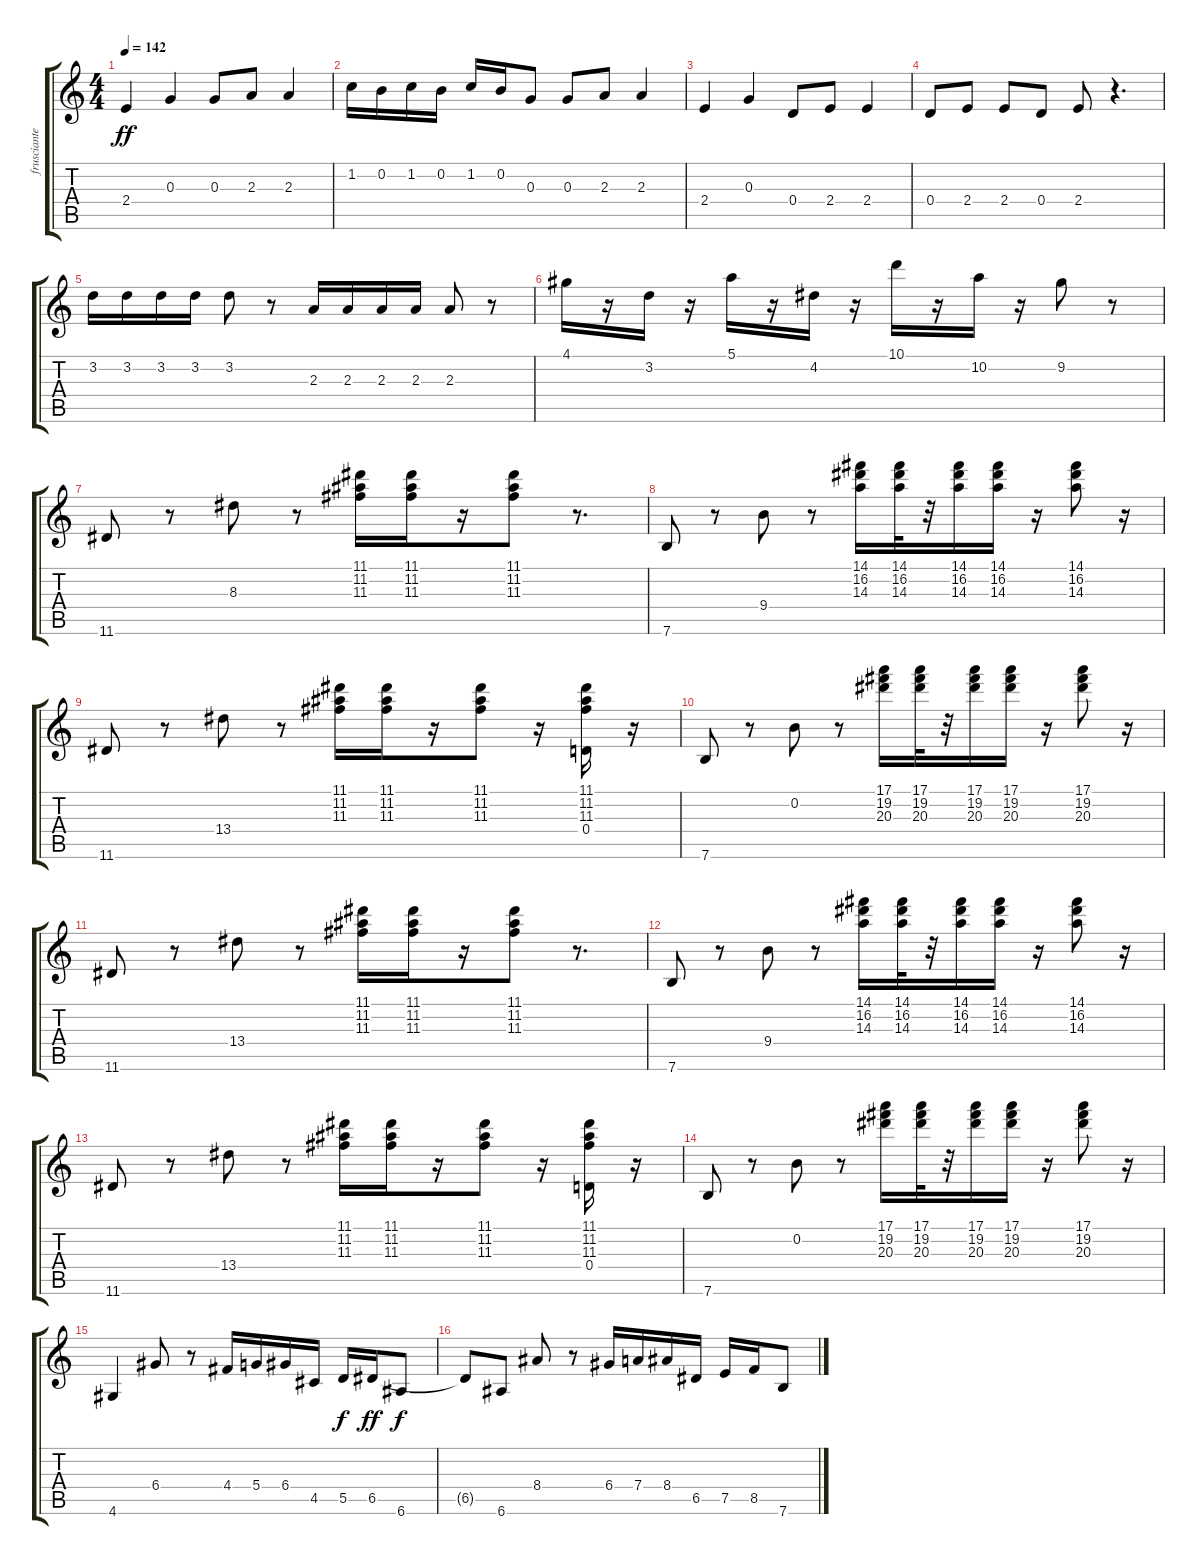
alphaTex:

\track ("frusciante" "frusciante") {instrument electricguitarclean}
\staff {score tabs}
\tuning (E4 B3 G3 D3 A2 E2) {hide}
\ts (4 4)
\tempo 142
\clef g2
\ks c
2.4.4{dy ff} 0.3.4 0.3.8 2.3.8 2.3.4 |
1.2.16 0.2.16 1.2.16 0.2.16 1.2.16 0.2.16 0.3.8 0.3.8 2.3.8 2.3.4 |
2.4.4 0.3.4 0.4.8 2.4.8 2.4.4 |
0.4.8 2.4.8 2.4.8 0.4.8 2.4.8 r.4{d} |
3.2.16 3.2.16 3.2.16 3.2.16 3.2.8 r.8 2.3.16 2.3.16 2.3.16 2.3.16 2.3.8 r.8 |
4.1.16 r.16 3.2.16 r.16 5.1.16 r.16 4.2.16 r.16 10.1.16 r.16 10.2.16 r.16 9.2.8 r.8 |
11.6.8 r.8 8.3.8 r.8 (11.1 11.2 11.3).16 (11.1 11.2 11.3).16 r.16 (11.1 11.2 11.3).8 r.8{d} |
7.6.8 r.8 9.4.8 r.8 (14.1 16.2 14.3).16 (14.1 16.2 14.3).32 r.32 (14.1 16.2 14.3).16 (14.1 16.2 14.3).16 r.16 (14.1 16.2 14.3).8 r.16 |
11.6.8 r.8 13.4.8 r.8 (11.1 11.2 11.3).16 (11.1 11.2 11.3).16 r.16 (11.1 11.2 11.3).8 r.16 (11.1 11.2 11.3 0.4).16 r.16 |
7.6.8 r.8 0.2.8 r.8 (17.1 19.2 20.3).16 (17.1 19.2 20.3).32 r.32 (17.1 19.2 20.3).16 (17.1 19.2 20.3).16 r.16 (17.1 19.2 20.3).8 r.16 |
11.6.8 r.8 13.4.8 r.8 (11.1 11.2 11.3).16 (11.1 11.2 11.3).16 r.16 (11.1 11.2 11.3).8 r.8{d} |
7.6.8 r.8 9.4.8 r.8 (14.1 16.2 14.3).16 (14.1 16.2 14.3).32 r.32 (14.1 16.2 14.3).16 (14.1 16.2 14.3).16 r.16 (14.1 16.2 14.3).8 r.16 |
11.6.8 r.8 13.4.8 r.8 (11.1 11.2 11.3).16 (11.1 11.2 11.3).16 r.16 (11.1 11.2 11.3).8 r.16 (11.1 11.2 11.3 0.4).16 r.16 |
7.6.8 r.8 0.2.8 r.8 (17.1 19.2 20.3).16 (17.1 19.2 20.3).32 r.32 (17.1 19.2 20.3).16 (17.1 19.2 20.3).16 r.16 (17.1 19.2 20.3).8 r.16 |
4.6.4 6.4.8 r.8 4.4.16 5.4.16 6.4.16 4.5.16 5.5.16{dy f} 6.5.16{dy ff} 6.6.8{dy f} |
6.5{t}.8 6.6.8 8.4.8 r.8 6.4.16 7.4.16 8.4.16 6.5.16 7.5.16 8.5.16 7.6.8
